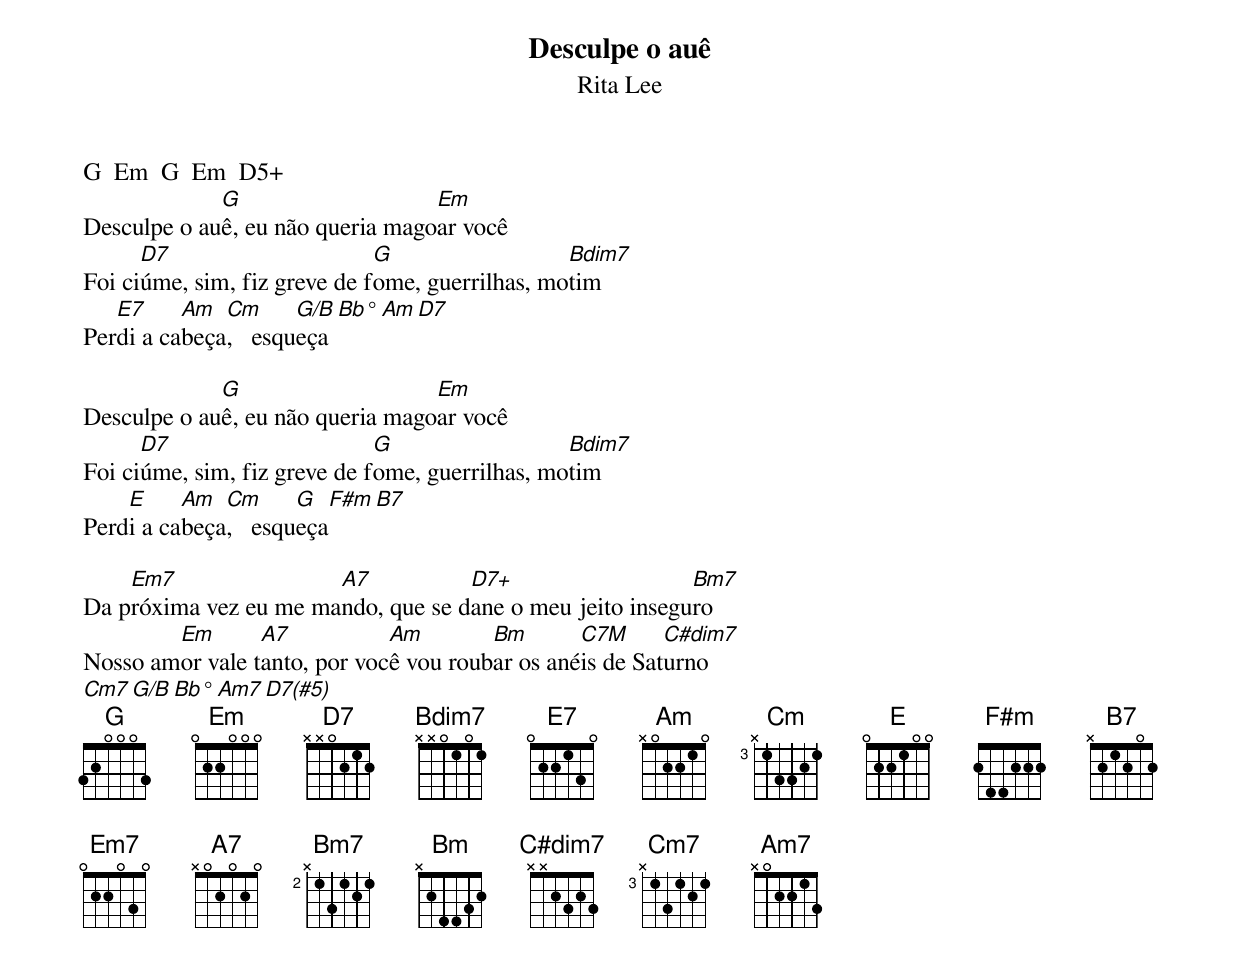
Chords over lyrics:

Desculpe o auê
Rita Lee

G  Em  G  Em  D5+
             G                    Em
Desculpe o auê, eu não queria magoar você
      D7                      G                  Bm7(b5)
Foi ciúme, sim, fiz greve de fome, guerrilhas, motim
   E7     Am  Cm      G/B  Bb°  Am D7
Perdi a cabeça,   esqueça

             G                    Em
Desculpe o auê, eu não queria magoar você
      D7                      G                  Bm7(b5)
Foi ciúme, sim, fiz greve de fome, guerrilhas, motim
    E     Am  Cm      G  F#m B7
Perdi a cabeça,   esqueça

    Em7                A7           D7+                   Bm7
Da próxima vez eu me mando, que se dane o meu jeito inseguro
        Em       A7           Am        Bm       C7M      C#m7(b5)
Nosso amor vale tanto, por você vou roubar os anéis de Saturno
 Cm7 G/B Bb° Am7 D7(#5)
